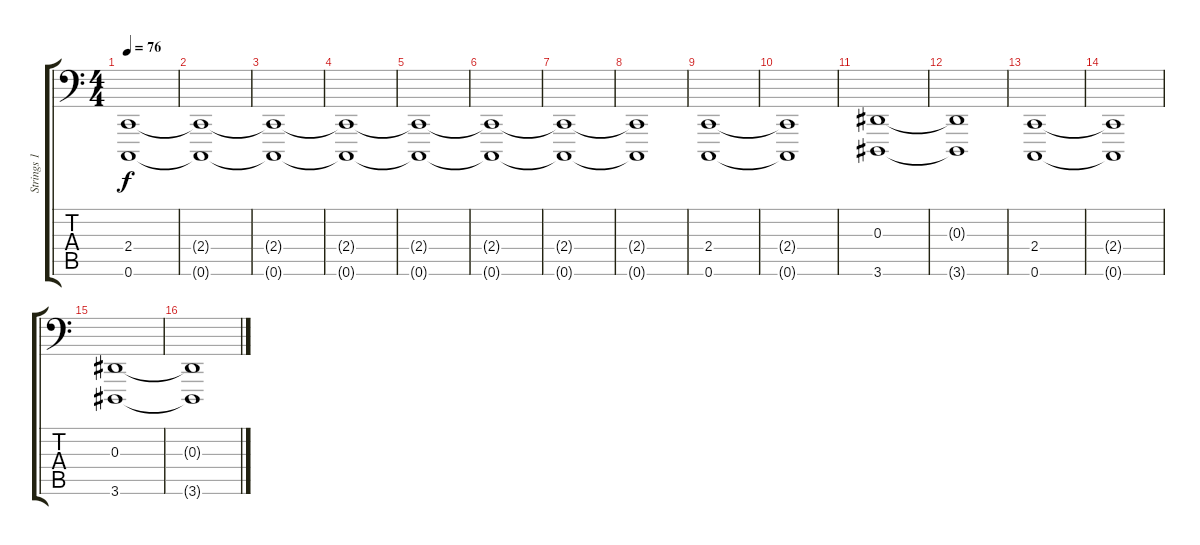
\track ("Strings 1" "Strings 1") {instrument stringensemble1}
\staff {score tabs}
\tuning (C3 G2 Eb2 Bb1 F1 C1) {hide}
\ts (4 4)
\tempo 76
\clef f4
\ks c
(2.4{t} 0.6{t}).1{dy f} |
(2.4{t} 0.6{t}).1 |
(2.4{t} 0.6{t}).1 |
(2.4{t} 0.6{t}).1 |
(2.4{t} 0.6{t}).1 |
(2.4{t} 0.6{t}).1 |
(2.4{t} 0.6{t}).1 |
(2.4{t} 0.6{t}).1 |
(2.4 0.6).1 |
(2.4{t} 0.6{t}).1 |
(0.3 3.6).1 |
(0.3{t} 3.6{t}).1 |
(2.4 0.6).1 |
(2.4{t} 0.6{t}).1 |
(0.3 3.6).1 |
(0.3{t} 3.6{t}).1
